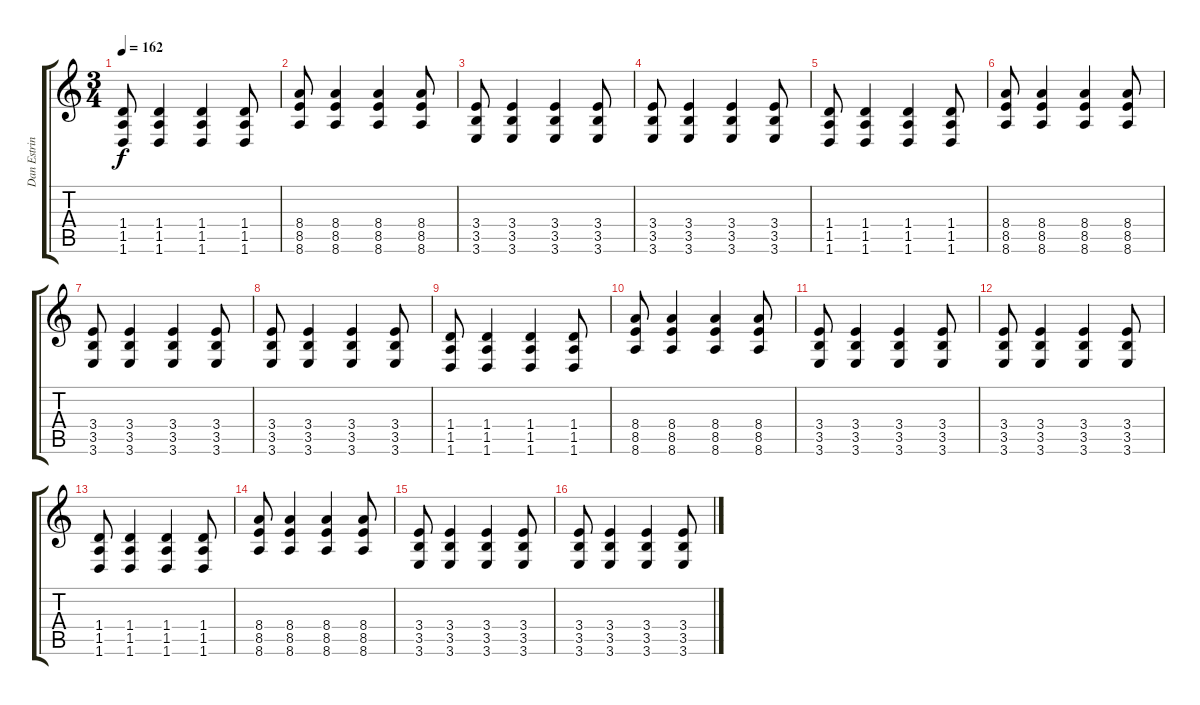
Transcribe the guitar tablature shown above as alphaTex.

\track ("Dan Estrin" "Dan Estrin") {instrument distortionguitar}
\staff {score tabs}
\tuning (Eb4 Bb3 G3 Db3 Ab2 Db2) {hide}
\ts (3 4)
\tempo 162
\clef g2
\ks c
(1.4 1.5 1.6).8{dy f} (1.4 1.5 1.6).4 (1.4 1.5 1.6).4 (1.4 1.5 1.6).8 |
(8.4 8.5 8.6).8 (8.4 8.5 8.6).4 (8.4 8.5 8.6).4 (8.4 8.5 8.6).8 |
(3.4 3.5 3.6).8 (3.4 3.5 3.6).4 (3.4 3.5 3.6).4 (3.4 3.5 3.6).8 |
(3.4 3.5 3.6).8 (3.4 3.5 3.6).4 (3.4 3.5 3.6).4 (3.4 3.5 3.6).8 |
(1.4 1.5 1.6).8 (1.4 1.5 1.6).4 (1.4 1.5 1.6).4 (1.4 1.5 1.6).8 |
(8.4 8.5 8.6).8 (8.4 8.5 8.6).4 (8.4 8.5 8.6).4 (8.4 8.5 8.6).8 |
(3.4 3.5 3.6).8 (3.4 3.5 3.6).4 (3.4 3.5 3.6).4 (3.4 3.5 3.6).8 |
(3.4 3.5 3.6).8 (3.4 3.5 3.6).4 (3.4 3.5 3.6).4 (3.4 3.5 3.6).8 |
(1.4 1.5 1.6).8 (1.4 1.5 1.6).4 (1.4 1.5 1.6).4 (1.4 1.5 1.6).8 |
(8.4 8.5 8.6).8 (8.4 8.5 8.6).4 (8.4 8.5 8.6).4 (8.4 8.5 8.6).8 |
(3.4 3.5 3.6).8 (3.4 3.5 3.6).4 (3.4 3.5 3.6).4 (3.4 3.5 3.6).8 |
(3.4 3.5 3.6).8 (3.4 3.5 3.6).4 (3.4 3.5 3.6).4 (3.4 3.5 3.6).8 |
(1.4 1.5 1.6).8 (1.4 1.5 1.6).4 (1.4 1.5 1.6).4 (1.4 1.5 1.6).8 |
(8.4 8.5 8.6).8 (8.4 8.5 8.6).4 (8.4 8.5 8.6).4 (8.4 8.5 8.6).8 |
(3.4 3.5 3.6).8 (3.4 3.5 3.6).4 (3.4 3.5 3.6).4 (3.4 3.5 3.6).8 |
(3.4 3.5 3.6).8 (3.4 3.5 3.6).4 (3.4 3.5 3.6).4 (3.4 3.5 3.6).8
